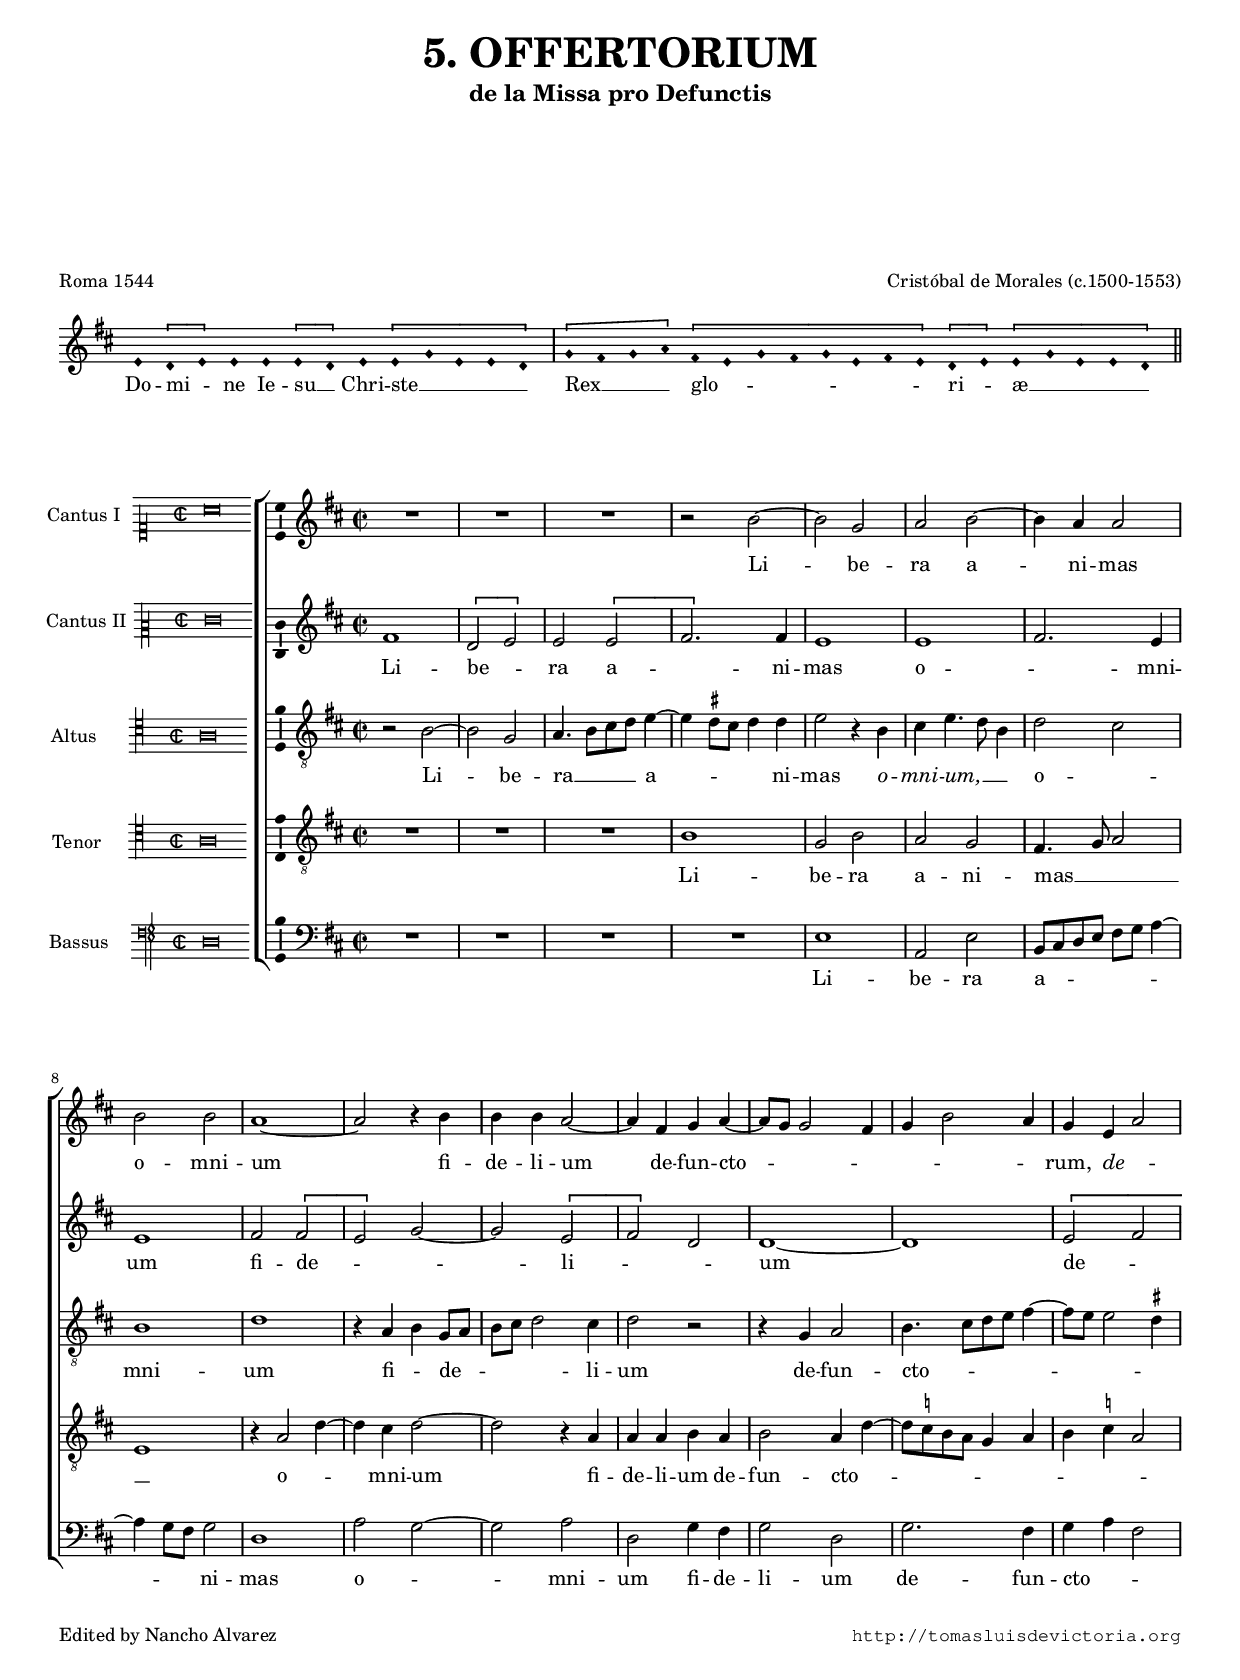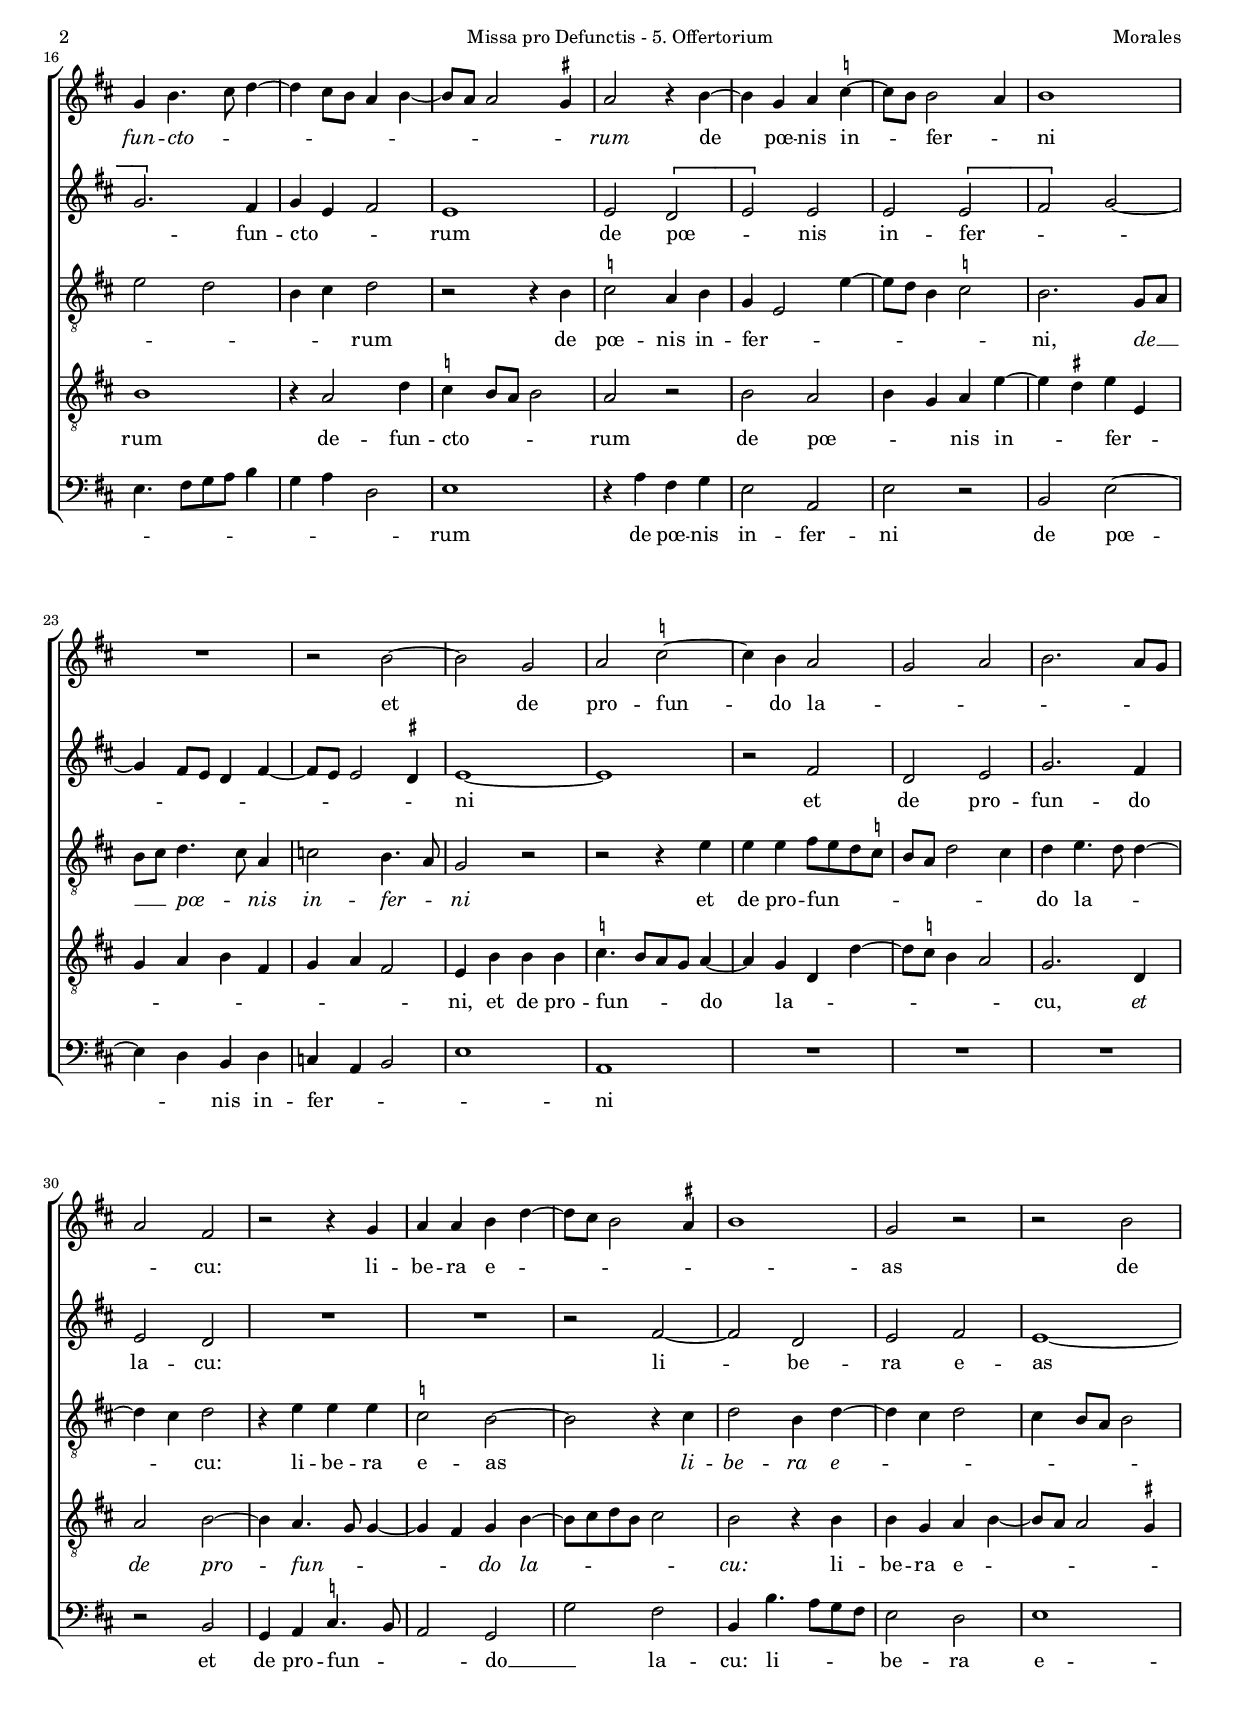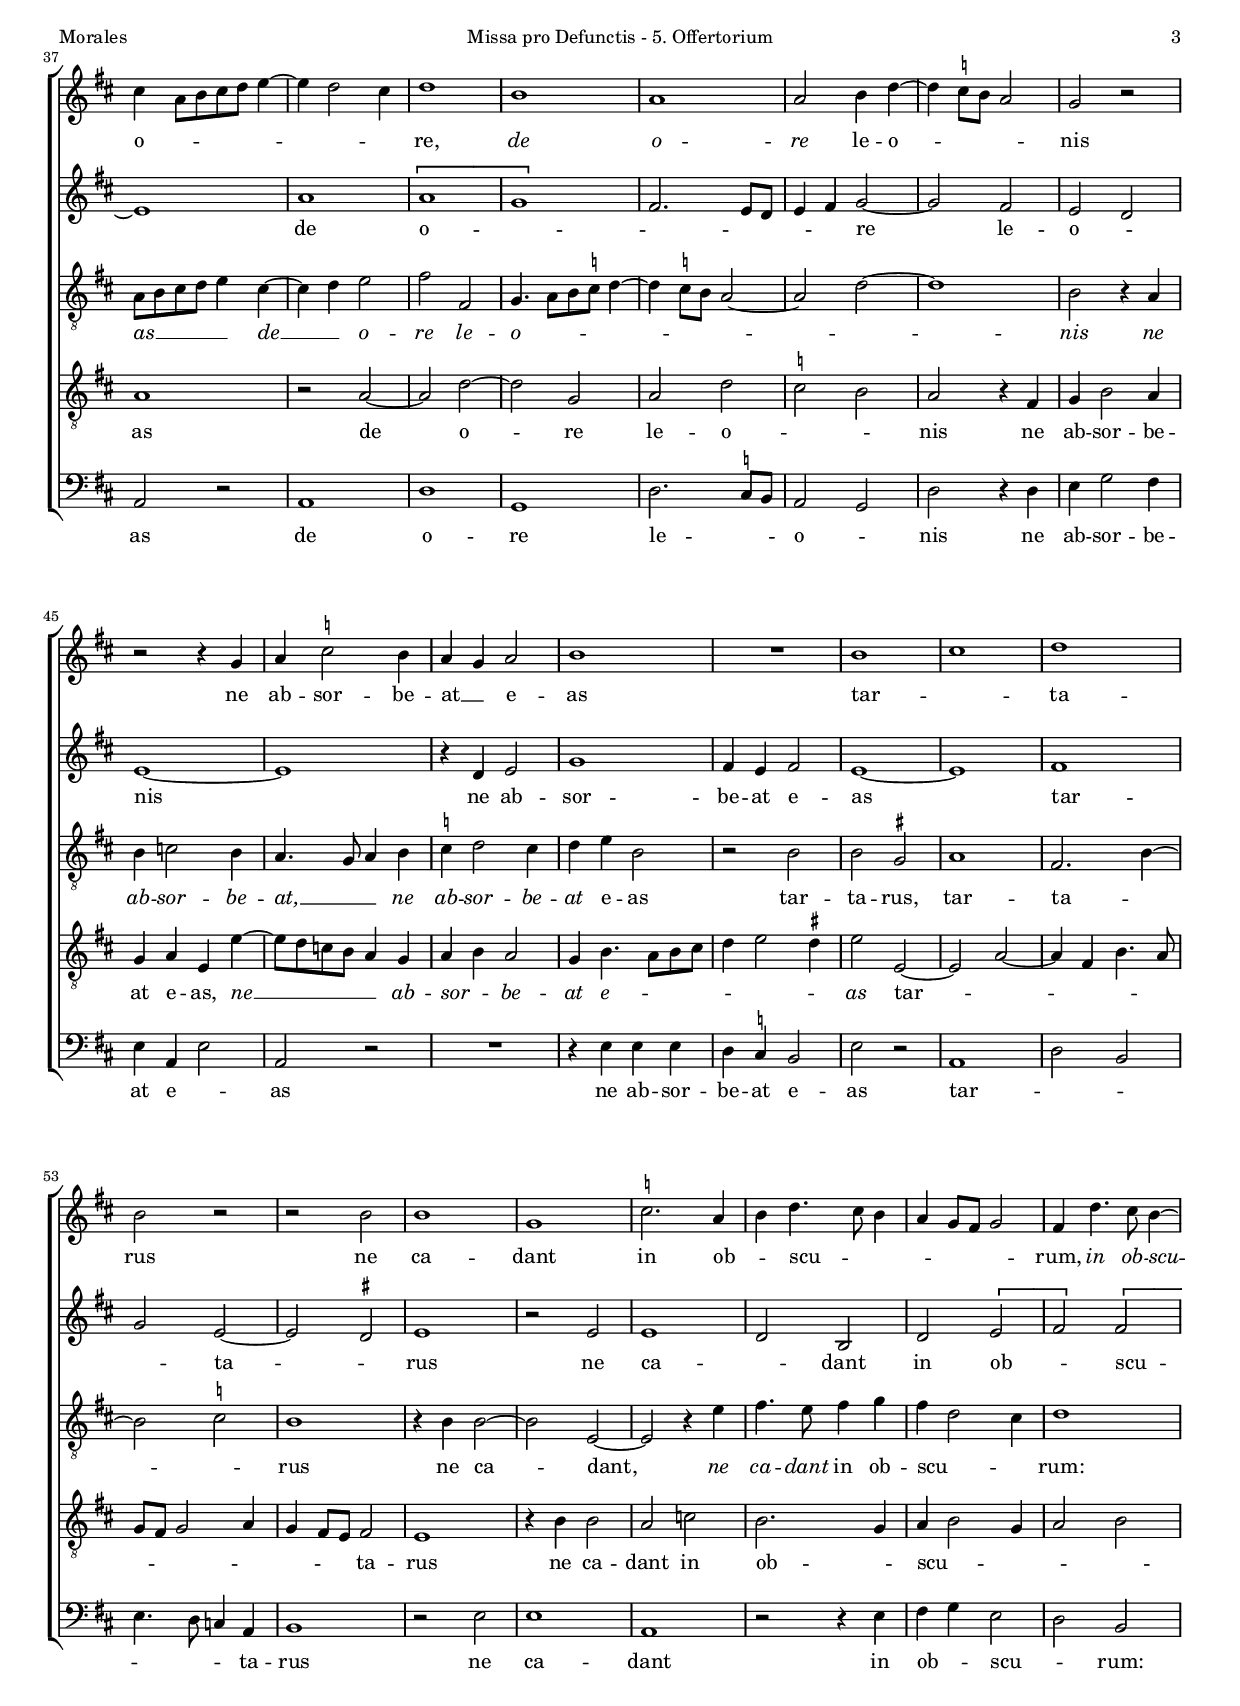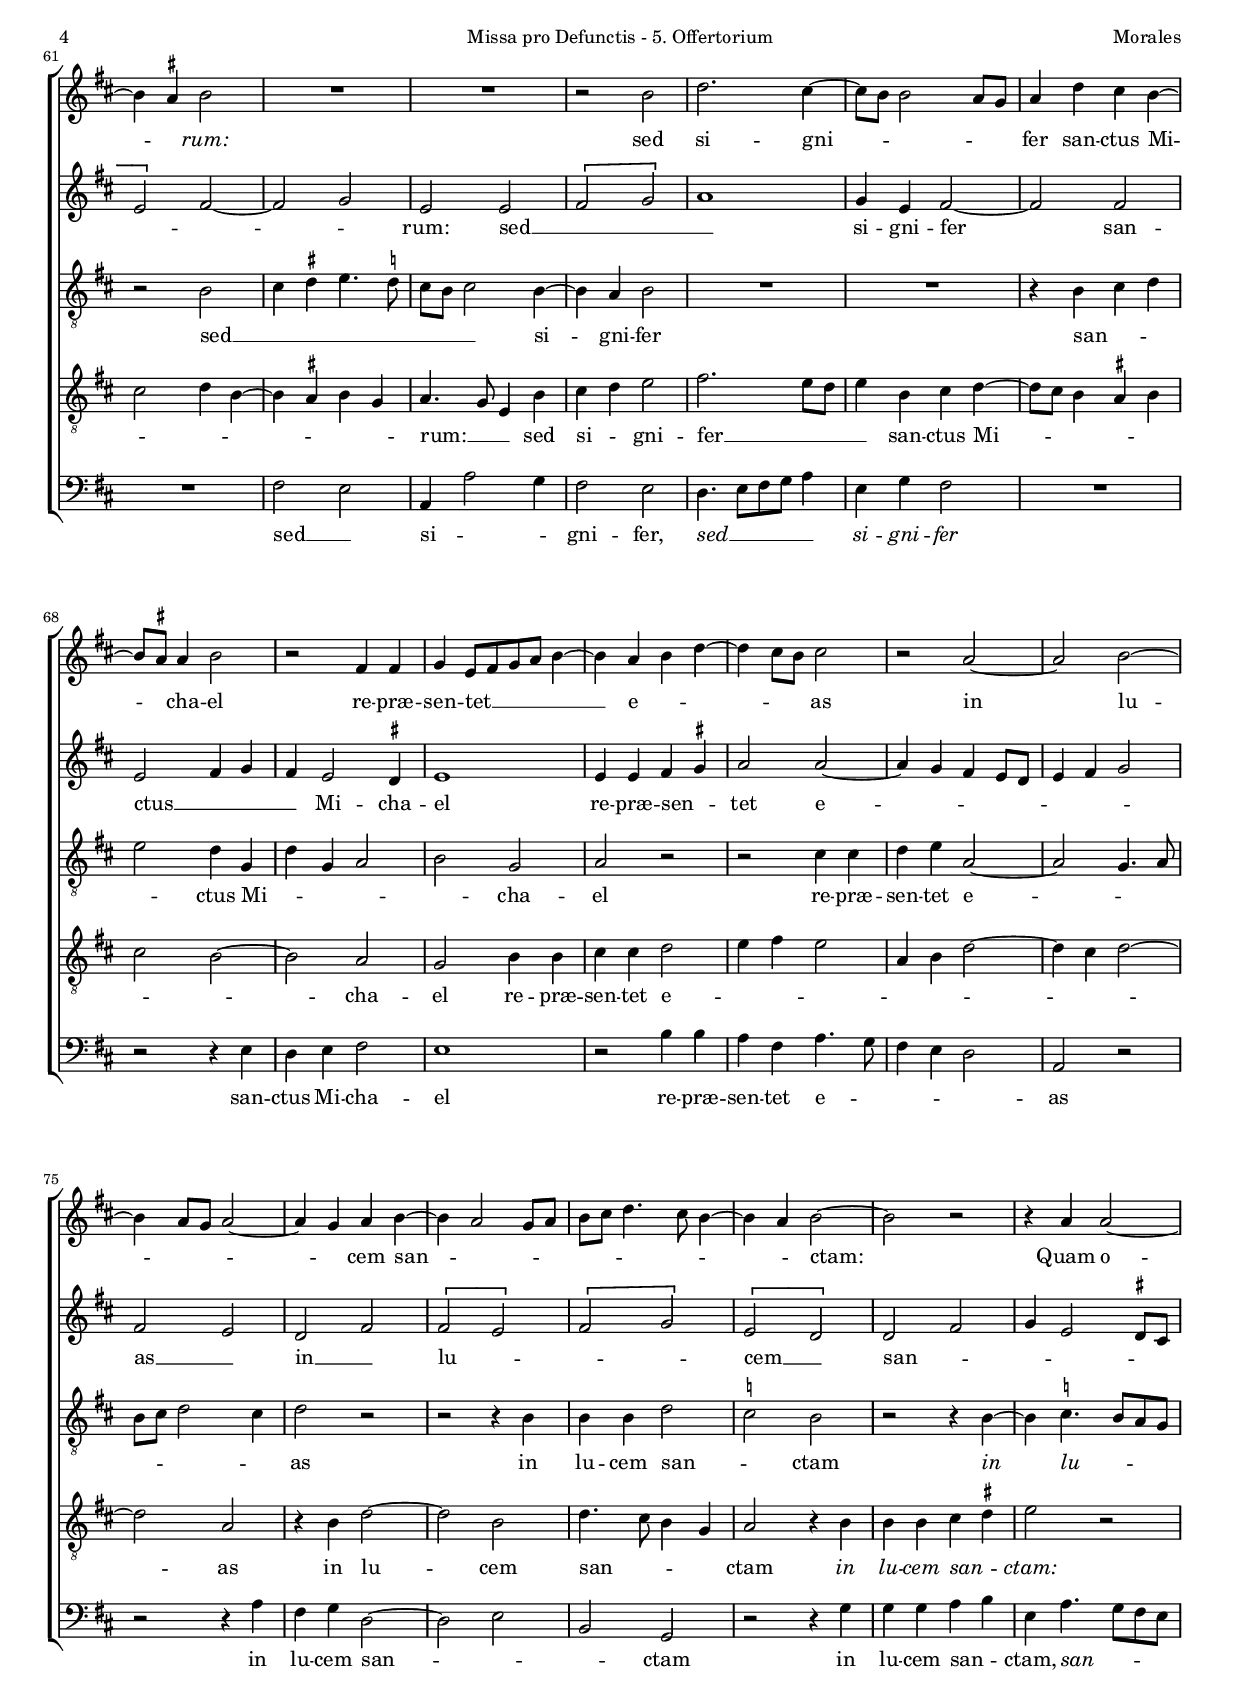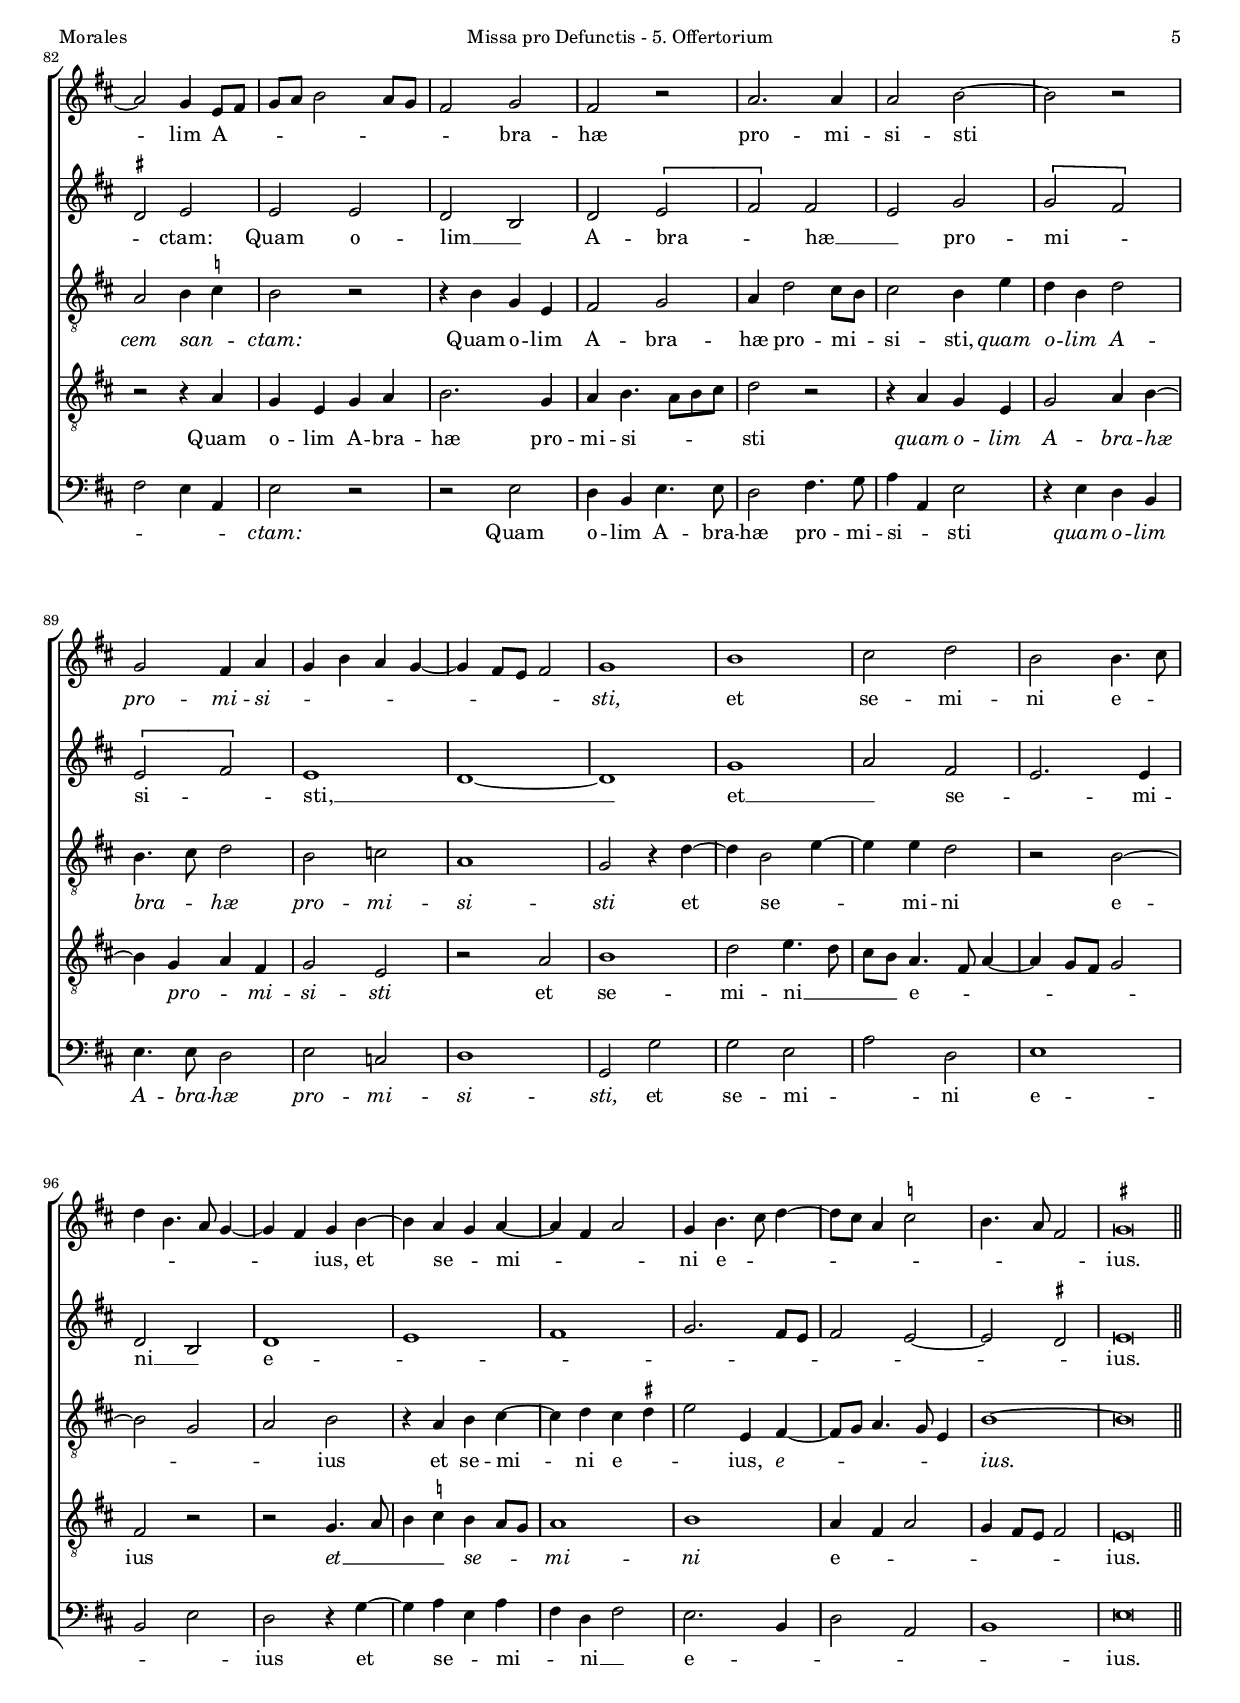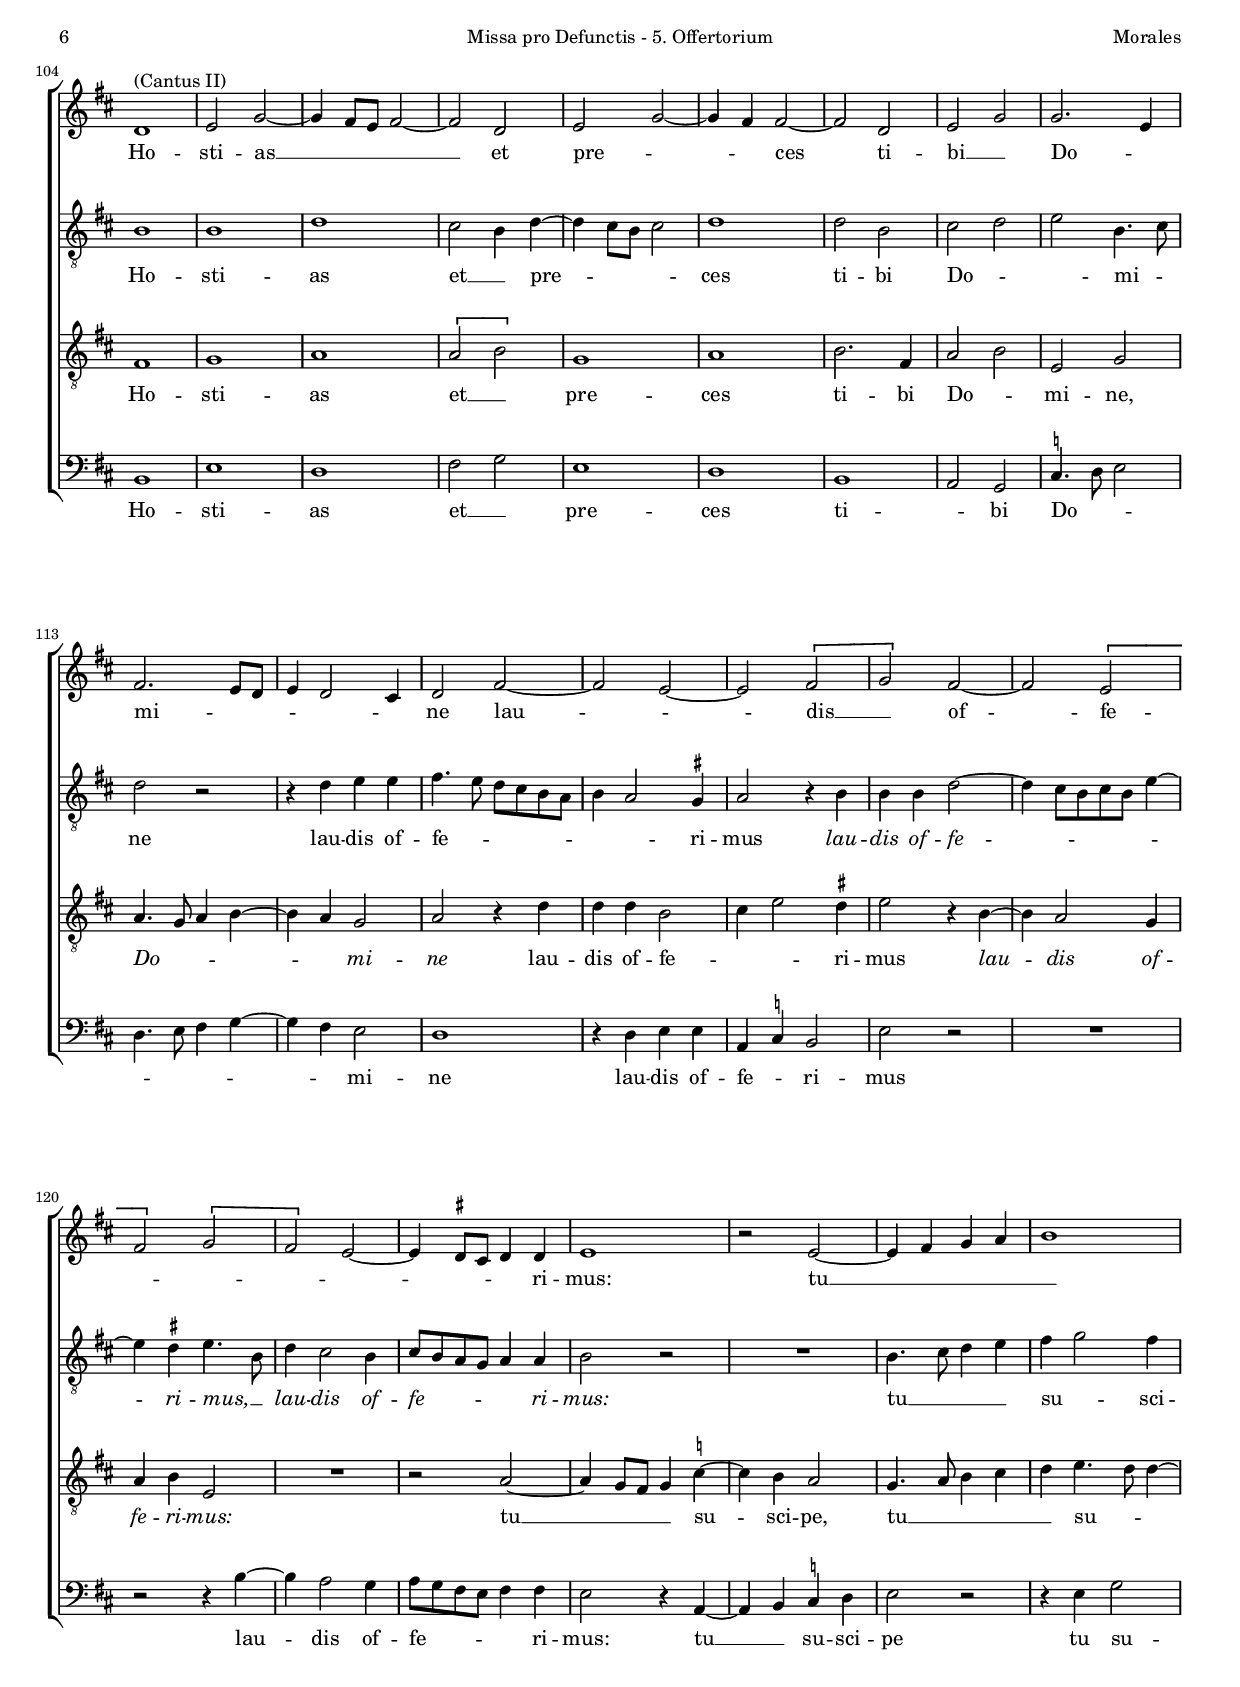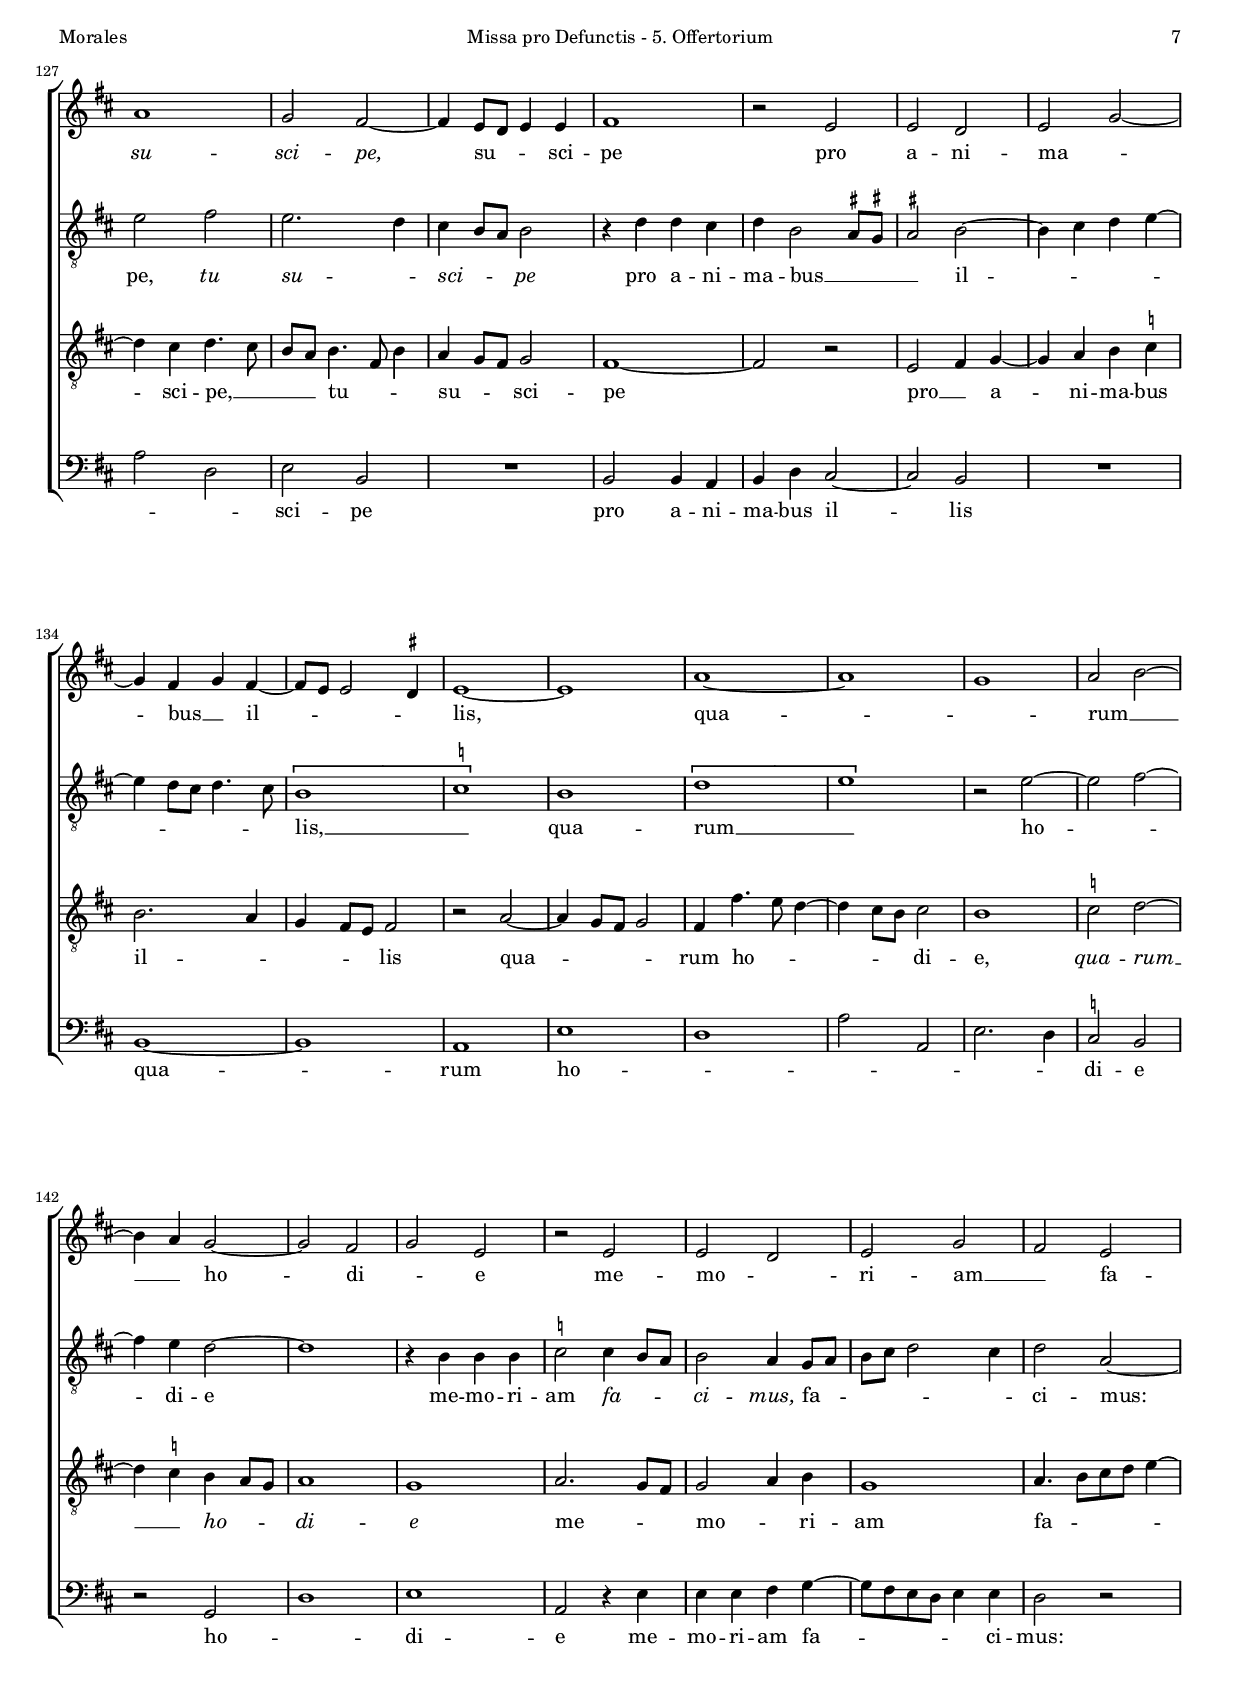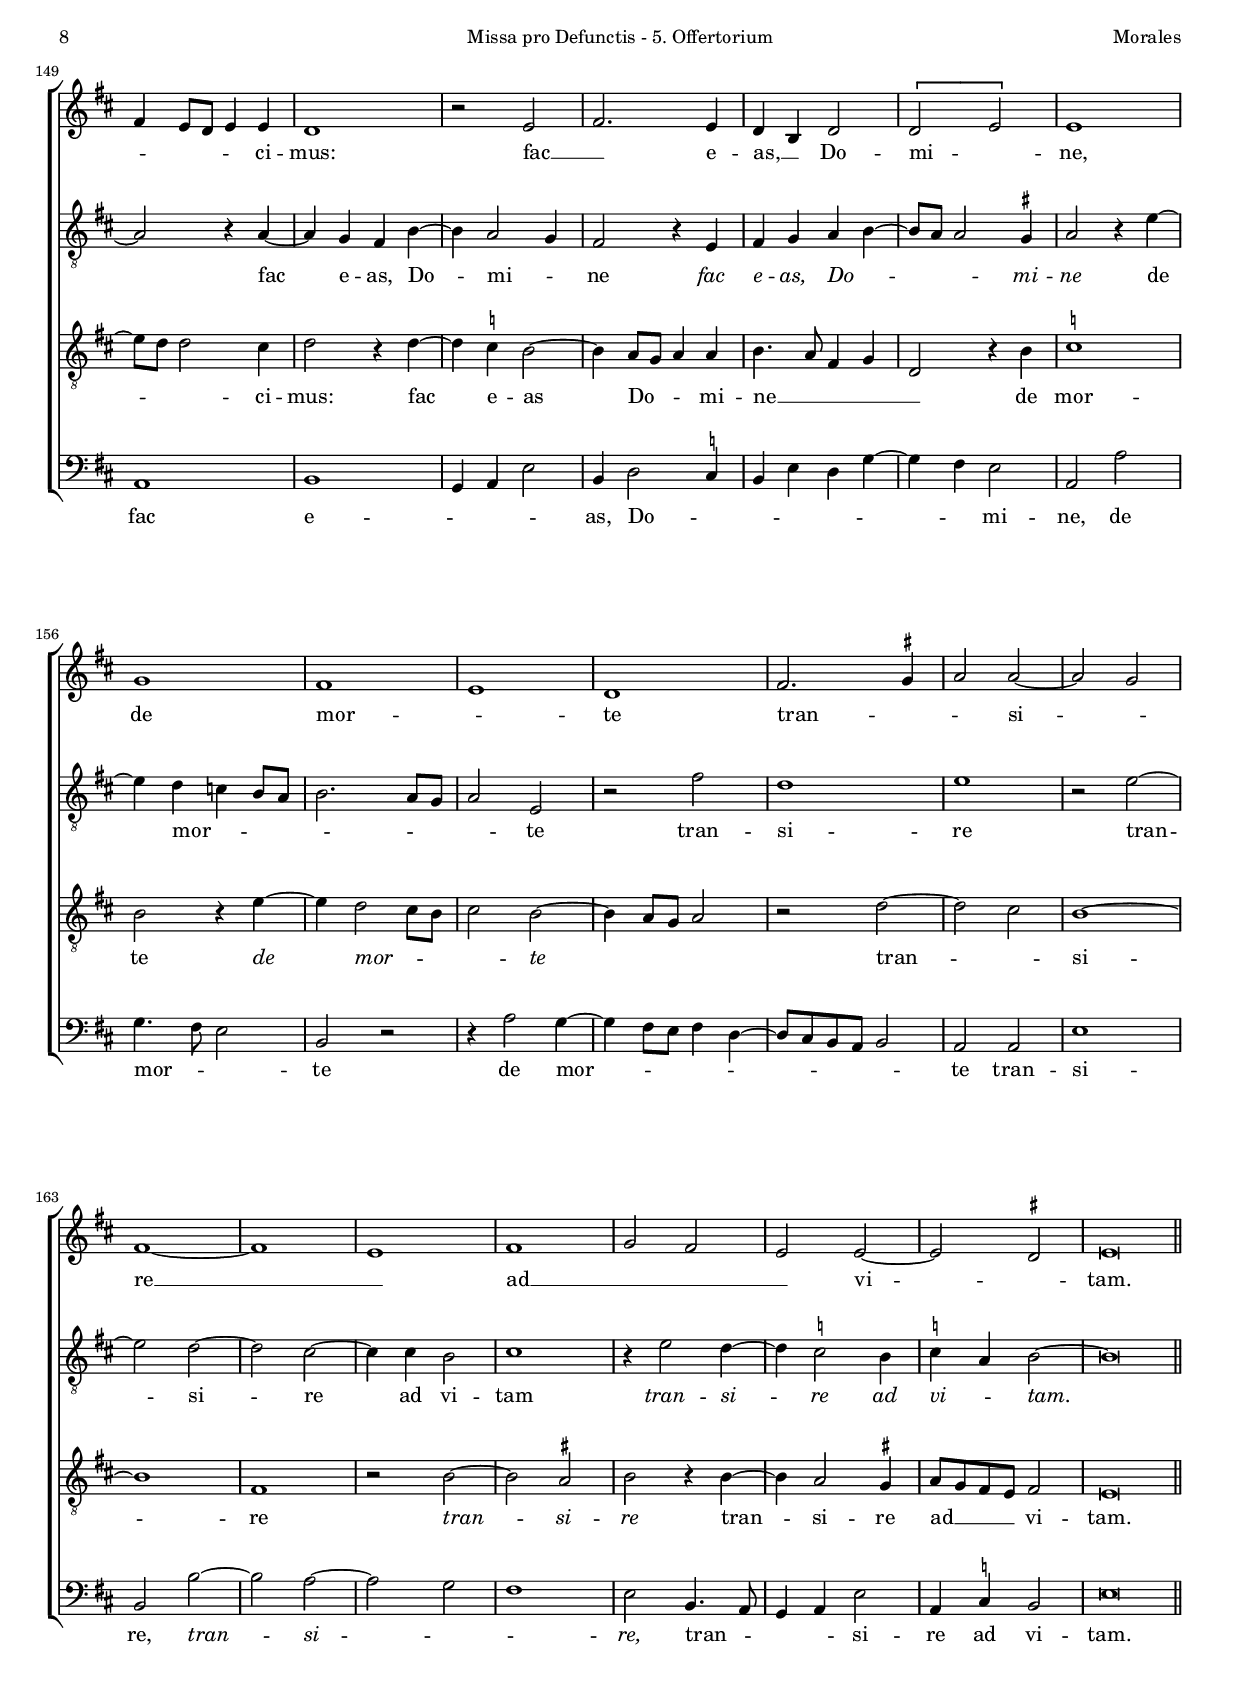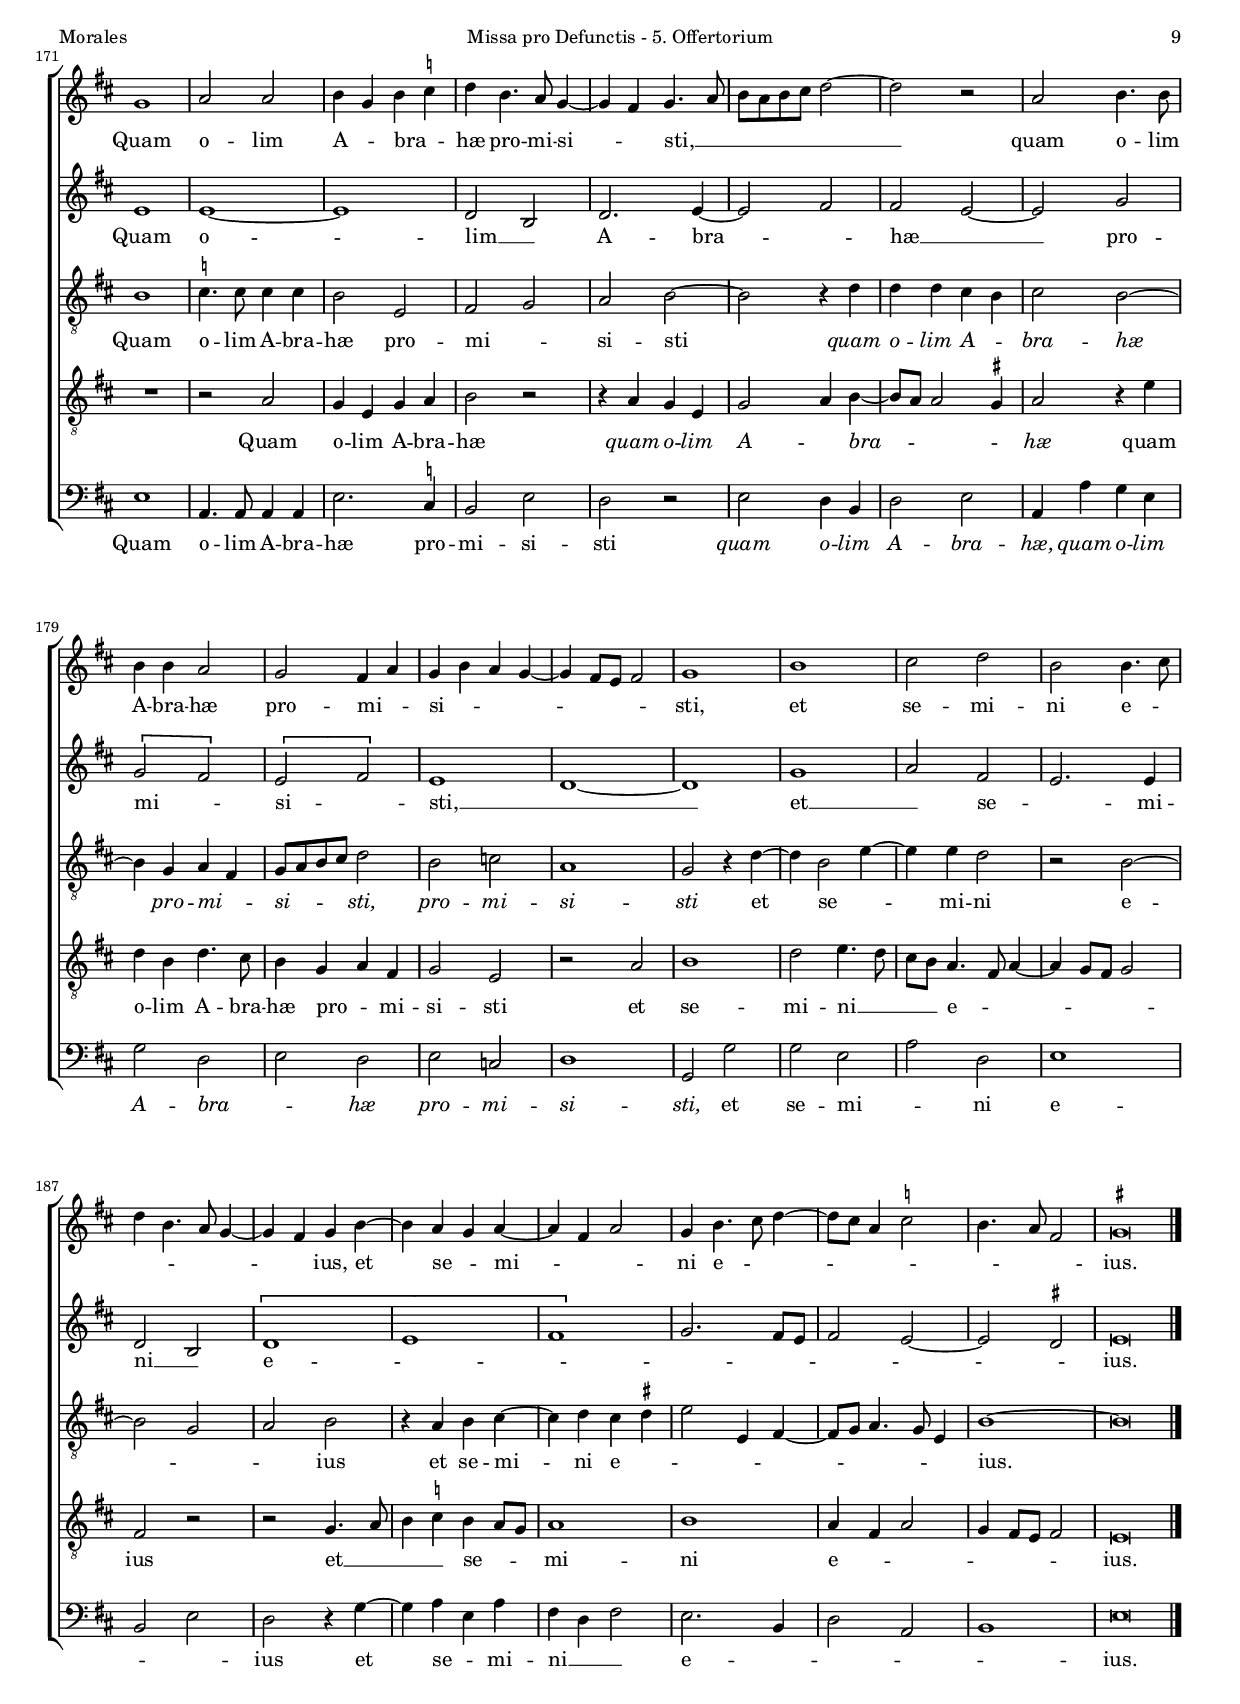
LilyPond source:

\version "2.18.0"

#(set-default-paper-size "a4")
#(set-global-staff-size 16)
#(ly:set-option 'point-and-click #f)
%mobile -s14.5 -i3.2 -ball

italicas=\override LyricText.font-shape = #'italic
rectas=\override LyricText.font-shape = #'upright
ss=\once \set suggestAccidentals = ##t
incipitwidth=20
htitle="Missa pro Defunctis - 5. Offertorium"
hcomposer="Morales"

\header {
	title=\markup{\larger \larger \larger  \column {" " " " "5. OFFERTORIUM" }}
	subtitle=\markup{\larger \column {" " "de la Missa pro Defunctis" " " }}
	subsubtitle=\markup{\null \vspace #5 }
        composer=\markup{"Cristóbal de Morales (c.1500-1553)" }
        pdfauthor=\composer
        poet="Roma 1544"
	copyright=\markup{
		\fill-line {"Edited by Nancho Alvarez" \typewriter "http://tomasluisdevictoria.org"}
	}
%	tagline=""
}

\score {\transpose c d {
<<
         \new Voice = "canto" {
		 \override Staff.TimeSignature.stencil = #'()
		 \override Stem.transparent = ##t
		 \set Score.timing = ##f
		 \override NoteHead.style = #'neomensural         
		 \clef "G" 
		 \key a \minor
		 d'4 \[c' d'\] d' d' \[d' c'\] d' \[d' f' d' d' c'\] \bar "|" 
		 \[f' e' f' g'\] \[e' d' f' e' f' d'e' d'\] \[c' d'\] \[d' f' d' d' c'\] \bar "||"
         }
         \new Lyrics \lyricsto "canto" {
		 Do -- mi -- _ ne Ie -- su __ _ Chri -- ste __ _ _ _ _ 
		 Rex __ _ _ _ glo -- _ _ _ _ _ _ _ ri -- _ æ __ _ _ _ _ 
         }
>>

	}%transpose

\layout {
	line-width=19\cm 
	indent=0.0\cm
	system-count=1
        ragged-right = ##f
        \override LigatureBracket.padding = #0
        %tablet line-width=16\cm
        %tablet indent = 0\cm
}
}


%tablet \pageBreak

global={\key c \major \time 2/2 \skip 1*103 \bar "||" \pageBreak
				\skip 1*67 \bar "||" \pageBreak
				\skip 1*24 \bar "|." }


cantus={
	R1*4/4 |
	R1*4/4 |
	R1*4/4 |
	r2 a' ~ |
%5
	a' f' |
	g' a' ~ |
	a'4 g' g'2 |
	a' a' |
	g'1 ~ |
%10
	g'2 r4 a' |
	a' a' g'2 ~ |
	g'4 e' f' g' ~ |
	g'8 f' f'2 e'4 |
	f' a'2 g'4 |
%15
	f' d' g'2 |
	f'4 a'4. b'8 c''4 ~ |
	c'' b'8 a' g'4 a' ~ |
	a'8 g' g'2 \ss fis'4 |
	g'2 r4 a' ~ |
%20
	a' f' g' \ss bes' ~ |
	bes'8 a' a'2 g'4 |
	a'1 |
	R1*4/4 |
	r2 a' ~ |
%25
	a' f' |
	g' \ss bes' ~ |
	bes'4 a' g'2 |
	f' g' |
	a'2. g'8 f' |
%30
	g'2 e' |
	r r4 f' |
	g' g' a' c'' ~ |
	c''8 b' a'2 \ss gis'4 |
	a'1 |
%35
	f'2 r |
	r a' |
	b'4 g'8[ a' b' c''] d''4 ~ |
	d'' c''2 b'4 |
	c''1 |
%40
	a' |
	g' |
	g'2 a'4 c'' ~ |
	c'' \ss bes'8 a' g'2 |
	f' r |
%45
	r r4 f' |
	g' \ss bes'2 a'4 |
	g' f' g'2 |
	a'1 |
	R1*4/4 |
%50
	a'1 |
	b' |
	c'' |
	a'2 r |
	r a' |
%55
	a'1 |
	f' |
	\ss bes'2. g'4 |
	a' c''4. b'8 a'4 |
	g' f'8 e' f'2 |
%60
	e'4 c''4. b'8 a'4 ~ |
	a' \ss gis' a'2 |
	R1*4/4 |
	R1*4/4 |
	r2 a' |
%65
	c''2. b'4 ~ |
	b'8 a' a'2 g'8 f' |
	g'4 c'' b' a' ~ |
	a'8 \ss gis' gis'4 a'2 |
	r e'4 e' |
%70
	f' d'8[ e' f' g'] a'4 ~ |
	a' g' a' c'' ~ |
	c'' b'8 a' b'2 |
	r g' ~ |
	g' a' ~ |
%75
	a'4 g'8 f' g'2 ~ |
	g'4 f' g' a' ~ |
	a' g'2 f'8 g' |
	a' b' c''4. b'8 a'4 ~ |
	a' g' a'2 ~ |
%80
	a' r |
	r4 g' g'2 ~ |
	g' f'4 d'8 e' |
	f' g' a'2 g'8 f' |
	e'2 f' |
%85
	e' r |
	g'2. g'4 |
	g'2 a' ~ |
	a' r |
	f' e'4 g' |
%90
	f' a' g' f' ~ |
	f' e'8 d' e'2 |
	f'1 |
	a' |
	b'2 c'' |
%95
	a' a'4. b'8 |
	c''4 a'4. g'8 f'4 ~ |
	f' e' f' a' ~ |
	a' g' f' g' ~ |
	g' e' g'2 |
%100
	f'4 a'4. b'8 c''4 ~ |
	c''8 b' g'4 \ss bes'2 |
	a'4. g'8 e'2 |
	\ss fis'\breve*1/2 |
	R1*4/4 |
%105
	R1*4/4 |
	R1*4/4 |
	R1*4/4 |
	R1*4/4 |
	R1*4/4 |
%110
	R1*4/4 |
	R1*4/4 |
	R1*4/4 |
	R1*4/4 |
	R1*4/4 |
%115
	R1*4/4 |
	R1*4/4 |
	R1*4/4 |
	R1*4/4 |
	R1*4/4 |
%120
	R1*4/4 |
	R1*4/4 |
	R1*4/4 |
	R1*4/4 |
	R1*4/4 |
%125
	R1*4/4 |
	R1*4/4 |
	R1*4/4 |
	R1*4/4 |
	R1*4/4 |
%130
	R1*4/4 |
	R1*4/4 |
	R1*4/4 |
	R1*4/4 |
	R1*4/4 |
%135
	R1*4/4 |
	R1*4/4 |
	R1*4/4 |
	R1*4/4 |
	R1*4/4 |
%140
	R1*4/4 |
	R1*4/4 |
	R1*4/4 |
	R1*4/4 |
	R1*4/4 |
%145
	R1*4/4 |
	R1*4/4 |
	R1*4/4 |
	R1*4/4 |
	R1*4/4 |
%150
	R1*4/4 |
	R1*4/4 |
	R1*4/4 |
	R1*4/4 |
	R1*4/4 |
%155
	R1*4/4 |
	R1*4/4 |
	R1*4/4 |
	R1*4/4 |
	R1*4/4 |
%160
	R1*4/4 |
	R1*4/4 |
	R1*4/4 |
	R1*4/4 |
	R1*4/4 |
%165
	R1*4/4 |
	R1*4/4 |
	R1*4/4 |
	R1*4/4 |
	R1*4/4 |
%170
	R1*4/4 |
	f'1 |
	g'2 g' |
	a'4 f' a' \ss bes' |
	c'' a'4. g'8 f'4 ~ |
%175
	f' e' f'4. g'8 |
	a' g' a' b' c''2 ~ |
	c'' r |
	g' a'4. a'8 |
	a'4 a' g'2 |
%180
	f' e'4 g' |
	f' a' g' f' ~ |
	f' e'8 d' e'2 |
	f'1 |
	a' |
%185
	b'2 c'' |
	a' a'4. b'8 |
	c''4 a'4. g'8 f'4 ~ |
	f' e' f' a' ~ |
	a' g' f' g' ~ |
%190
	g' e' g'2 |
	f'4 a'4. b'8 c''4 ~ |
	c''8 b' g'4 \ss bes'2 |
	a'4. g'8 e'2 |
	\ss fis'\breve*1/2
}

altus={
	e'1 |
	\[c'2 d'\] |
	d' \[d' |
	e'2.\] e'4 |
%5
	d'1 |
	d' |
	e'2. d'4 |
	d'1 |
	e'2 \[e' |
%10
	d'\] f' ~ |
	f' \[d' |
	e'\] c' |
	c'1 ~ |
	c' |
%15
	\[d'2 e' |
	f'2.\] e'4 |
	f' d' e'2 |
	d'1 |
	d'2 \[c' |
%20
	d'\] d' |
	d' \[d' |
	e'\] f' ~ |
	f'4 e'8 d' c'4 e' ~ |
	e'8 d' d'2 \ss cis'4 |
%25
	d'1 ~ |
	d' |
	r2 e' |
	c' d' |
	f'2. e'4 |
%30
	d'2 c' |
	R1*4/4 |
	R1*4/4 |
	r2 e' ~ |
	e' c' |
%35
	d' e' |
	d'1 ~ |
	d' |
	g' |
	\[g' |
%40
	f'\] |
	e'2. d'8 c' |
	d'4 e' f'2 ~ |
	f' e' |
	d' c' |
%45
	d'1 ~ |
	d' |
	r4 c' d'2 |
	f'1 |
	e'4 d' e'2 |
%50
	d'1 ~ |
	d' |
	e' |
	f'2 d' ~ |
	d' \ss cis' |
%55
	d'1 |
	r2 d' |
	d'1 |
	c'2 a |
	c' \[d' |
%60
	e'\] \[e' |
	d'\] e' ~ |
	e' f' |
	d' d' |
	\[e' f'\] |
%65
	g'1 |
	f'4 d' e'2 ~ |
	e' e' |
	d' e'4 f' |
	e' d'2 \ss cis'4 |
%70
	d'1 |
	d'4 d' e' \ss fis' |
	g'2 g' ~ |
	g'4 f' e' d'8 c' |
	d'4 e' f'2 |
%75
	e' d' |
	c' e' |
	\[e' d'\] |
	\[e' f'\] |
	\[d' c'\] |
%80
	c' e' |
	f'4 d'2 \ss cis'8 b |
	\ss cis'2 d' |
	d' d' |
	c' a |
%85
	c' \[d' |
	e'\] e' |
	d' f' |
	\[f' e'\] |
	\[d' e'\] |
%90
	d'1 |
	c' ~ |
	c' |
	f' |
	g'2 e' |
%95
	d'2. d'4 |
	c'2 a |
	c'1 |
	d' |
	e' |
%100
	f'2. e'8 d' |
	e'2 d' ~ |
	d' \ss cis' |
	d'\breve*1/2 |
	c'1^"(Cantus II)" | % Supranus II
%105
	d'2 f' ~ |
	f'4 e'8 d' e'2 ~ |
	e' c' |
	d' f' ~ |
	f'4 e' e'2 ~ |
%110
	e' c' |
	d' f' |
	f'2. d'4 |
	e'2. d'8 c' |
	d'4 c'2 b4 |
%115
	c'2 e' ~ |
	e' d' ~ |
	d' \[e' |
	f'\] e' ~ |
	e' \[d' |
%120
	e'\] \[f' |
	e'\] d' ~ |
	d'4 \ss cis'8 b cis'4 cis' |
	d'1 |
	r2 d' ~ |
%125
	d'4 e' f' g' |
	a'1 |
	g' |
	f'2 e' ~ |
	e'4 d'8 c' d'4 d' |
%130
	e'1 |
	r2 d' |
	d' c' |
	d' f' ~ |
	f'4 e' f' e' ~ |
%135
	e'8 d' d'2 \ss cis'4 |
	d'1 ~ |
	d' |
	g' ~ |
	g' |
%140
	f' |
	g'2 a' ~ |
	a'4 g' f'2 ~ |
	f' e' |
	f' d' |
%145
	r d' |
	d' c' |
	d' f' |
	e' d' |
	e'4 d'8 c' d'4 d' |
%150
	c'1 |
	r2 d' |
	e'2. d'4 |
	c' a c'2 |
	\[c' d'\] |
%155
	d'1 |
	f' |
	e' |
	d' |
	c' |
%160
	e'2. \ss fis'4 |
	g'2 g' ~ |
	g' f' |
	e'1 ~ |
	e' |
%165
	d' |
	e' |
	f'2 e' |
	d' d' ~ |
	d' \ss cis' |
%170
	d'\breve*1/2 |
	d'1 |
	d' ~ |
	d' |
	c'2 a |
%175
	c'2. d'4 ~ |
	d'2 e' |
	e' d' ~ |
	d' f' |
	\[f' e'\] |
%180
	\[d' e'\] |
	d'1 |
	c' ~ |
	c' |
	f' |
%185
	g'2 e' |
	d'2. d'4 |
	c'2 a |
	\[c'1 |
	d' |
%190
	e'\] |
	f'2. e'8 d' |
	e'2 d' ~ |
	d' \ss cis' |
	d'\breve*1/2 
}

altusdos={
	r2 a ~ |
	a f |
	g4. a8[ b c'] d'4 ~ |
	d' \ss cis'8 b cis'4 cis' |
%5
	d'2 r4 a |
	b d'4. c'8 a4 |
	c'2 b |
	a1 |
	c' |
%10
	r4 g a f8 g |
	a b c'2 b4 |
	c'2 r |
	r4 f g2 |
	a4. b8[ c' d'] e'4 ~ |
%15
	e'8 d' d'2 \ss cis'4 |
	d'2 c' |
	a4 b c'2 |
	r r4 a |
	\ss bes2 g4 a |
%20
	f d2 d'4 ~ |
	d'8 c' a4 \ss bes2 |
	a2. f8 g |
	a b c'4. b8 g4 |
	bes2 a4. g8 |
%25
	f2 r |
	r r4 d' |
	d' d' e'8 d' c' \ss bes |
	a g c'2 b4 |
	c' d'4. c'8 c'4 ~ |
%30
	c' b c'2 |
	r4 d' d' d' |
	\ss bes2 a ~ |
	a r4 b |
	c'2 a4 c' ~ |
%35
	c' b c'2 |
	b4 a8 g a2 |
	g8 a b c' d'4 b ~ |
	b c' d'2 |
	e' e |
%40
	f4. g8[ a \ss bes] c'4 ~ |
	c' \ss bes8 a g2 ~ |
	g c' ~ |
	c'1 |
	a2 r4 g |
%45
	a bes2 a4 |
	g4. f8 g4 a |
	\ss bes c'2 bes4 |
	c' d' a2 |
	r a |
%50
	a \ss fis |
	g1 |
	e2. a4 ~ |
	a2 \ss bes |
	a1 |
%55
	r4 a a2 ~ |
	a d ~ |
	d r4 d' |
	e'4. d'8 e'4 f' |
	e' c'2 b4 |
%60
	c'1 |
	r2 a |
	b4 \ss cis' d'4. \ss c'8 |
	b a b2 a4 ~ |
	a g a2 |
%65
	R1*4/4 |
	R1*4/4 |
	r4 a b c' |
	d'2 c'4 f |
	c' f g2 |
%70
	a f |
	g r |
	r b4 b |
	c' d' g2 ~ |
	g f4. g8 |
%75
	a b c'2 b4 |
	c'2 r |
	r r4 a |
	a a c'2 |
	\ss bes a |
%80
	r r4 a ~ |
	a \ss bes4. a8 g f |
	g2 a4 \ss bes |
	a2 r |
	r4 a f d |
%85
	e2 f |
	g4 c'2 b8 a |
	b2 a4 d' |
	c' a c'2 |
	a4. b8 c'2 |
%90
	a bes |
	g1 |
	f2 r4 c' ~ |
	c' a2 d'4 ~ |
	d' d' c'2 |
%95
	r a ~ |
	a f |
	g a |
	r4 g a b ~ |
	b c' b \ss cis' |
%100
	d'2 d4 e ~ |
	e8 f g4. f8 d4 |
	a1 ~ |
	a\breve*1/2 |
	a1 |
%105
	a |
	c' |
	b2 a4 c' ~ |
	c' b8 a b2 |
	c'1 |
%110
	c'2 a |
	b c' |
	d' a4. b8 |
	c'2 r |
	r4 c' d' d' |
%115
	e'4. d'8 c' b a g |
	a4 g2 \ss fis4 |
	g2 r4 a |
	a a c'2 ~ |
	c'4 b8[ a b a] d'4 ~ |
%120
	d' \ss cis' d'4. a8 |
	c'4 b2 a4 |
	b8 a g f g4 g |
	a2 r |
	R1*4/4 |
%125
	a4. b8 c'4 d' |
	e' f'2 e'4 |
	d'2 e' |
	d'2. c'4 |
	b a8 g a2 |
%130
	r4 c' c' b |
	c' a2 \ss gis8 \ss fis |
	\ss gis2 a ~ |
	a4 b c' d' ~ |
	d' c'8 b c'4. b8 |
%135
	\[a1 |
	\ss bes\] |
	a |
	\[c' |
	d'\] |
%140
	r2 d' ~ |
	d' e' ~ |
	e'4 d' c'2 ~ |
	c'1 |
	r4 a a a |
%145
	\ss bes2 bes4 a8 g |
	a2 g4 f8 g |
	a b c'2 b4 |
	c'2 g ~ |
	g r4 g ~ |
%150
	g f e a ~ |
	a g2 f4 |
	e2 r4 d |
	e f g a ~ |
	a8 g g2 \ss fis4 |
%155
	g2 r4 d' ~ |
	d' c' bes a8 g |
	a2. g8 f |
	g2 d |
	r e' |
%160
	c'1 |
	d' |
	r2 d' ~ |
	d' c' ~ |
	c' b ~ |
%165
	b4 b a2 |
	b1 |
	r4 d'2 c'4 ~ |
	c' \ss bes2 a4 |
	\ss bes g a2 ~ |
%170
	a\breve*1/2 |
	a1 |
	\ss bes4. bes8 bes4 bes |
	a2 d |
	e f |
%175
	g a ~ |
	a r4 c' |
	c' c' b a |
	b2 a ~ |
	a4 f g e |
%180
	f8 g a b c'2 |
	a bes |
	g1 |
	f2 r4 c' ~ |
	c' a2 d'4 ~ |
%185
	d' d' c'2 |
	r a ~ |
	a f |
	g a |
	r4 g a b ~ |
%190
	b c' b \ss cis' |
	d'2 d4 e ~ |
	e8 f g4. f8 d4 |
	a1 ~ |
	a\breve*1/2
}

tenor={
	R1*4/4 |
	R1*4/4 |
	R1*4/4 |
	a1 |
%5
	f2 a |
	g f |
	e4. f8 g2 |
	d1 |
	r4 g2 c'4 ~ |
%10
	c' b c'2 ~ |
	c' r4 g |
	g g a g |
	a2 g4 c' ~ |
	c'8 \ss bes a g f4 g |
%15
	a \ss bes g2 |
	a1 |
	r4 g2 c'4 |
	\ss bes a8 g a2 |
	g r |
%20
	a g |
	a4 f g d' ~ |
	d' \ss cis' d' d |
	f g a e |
	f g e2 |
%25
	d4 a a a |
	\ss bes4. a8[ g f] g4 ~ |
	g f c c' ~ |
	c'8 \ss bes a4 g2 |
	f2. c4 |
%30
	g2 a ~ |
	a4 g4. f8 f4 ~ |
	f e f a ~ |
	a8 b c' a b2 |
	a r4 a |
%35
	a f g a ~ |
	a8 g g2 \ss fis4 |
	g1 |
	r2 g ~ |
	g c' ~ |
%40
	c' f |
	g c' |
	\ss bes a |
	g r4 e |
	f a2 g4 |
%45
	f g d d' ~ |
	d'8 c' bes a g4 f |
	g a g2 |
	f4 a4. g8 a b |
	c'4 d'2 \ss cis'4 |
%50
	d'2 d ~ |
	d g ~ |
	g4 e a4. g8 |
	f e f2 g4 |
	f e8 d e2 |
%55
	d1 |
	r4 a a2 |
	g bes |
	a2. f4 |
	g a2 f4 |
%60
	g2 a |
	b c'4 a ~ |
	a \ss gis a f |
	g4. f8 d4 a |
	b c' d'2 |
%65
	e'2. d'8 c' |
	d'4 a b c' ~ |
	c'8 b a4 \ss gis a |
	b2 a ~ |
	a g |
%70
	f a4 a |
	b b c'2 |
	d'4 e' d'2 |
	g4 a c'2 ~ |
	c'4 b c'2 ~ |
%75
	c' g |
	r4 a c'2 ~ |
	c' a |
	c'4. b8 a4 f |
	g2 r4 a |
%80
	a a b \ss cis' |
	d'2 r |
	r r4 g |
	f d f g |
	a2. f4 |
%85
	g a4. g8 a b |
	c'2 r |
	r4 g f d |
	f2 g4 a ~ |
	a f g e |
%90
	f2 d |
	r g |
	a1 |
	c'2 d'4. c'8 |
	b a g4. e8 g4 ~ |
%95
	g f8 e f2 |
	e r |
	r f4. g8 |
	a4 \ss bes a g8 f |
	g1 |
%100
	a |
	g4 e g2 |
	f4 e8 d e2 |
	d\breve*1/2 |
	e1 |
%105
	f |
	g |
	\[g2 a\] |
	f1 |
	g |
%110
	a2. e4 |
	g2 a |
	d f |
	g4. f8 g4 a ~ |
	a g f2 |
%115
	g r4 c' |
	c' c' a2 |
	b4 d'2 \ss cis'4 |
	d'2 r4 a ~ |
	a g2 f4 |
%120
	g a d2 |
	R1*4/4 |
	r2 g ~ |
	g4 f8 e f4 \ss bes ~ |
	bes a g2 |
%125
	f4. g8 a4 b |
	c' d'4. c'8 c'4 ~ |
	c' b c'4. b8 |
	a g a4. e8 a4 |
	g f8 e f2 |
%130
	e1 ~ |
	e2 r |
	d e4 f ~ |
	f g a \ss bes |
	a2. g4 |
%135
	f e8 d e2 |
	r g ~ |
	g4 f8 e f2 |
	e4 e'4. d'8 c'4 ~ |
	c' b8 a b2 |
%140
	a1 |
	\ss bes2 c' ~ |
	c'4 \ss bes a g8 f |
	g1 |
	f |
%145
	g2. f8 e |
	f2 g4 a |
	f1 |
	g4. a8[ b c'] d'4 ~ |
	d'8 c' c'2 b4 |
%150
	c'2 r4 c' ~ |
	c' \ss bes a2 ~ |
	a4 g8 f g4 g |
	a4. g8 e4 f |
	c2 r4 a |
%155
	\ss bes1 |
	a2 r4 d' ~ |
	d' c'2 b8 a |
	b2 a ~ |
	a4 g8 f g2 |
%160
	r c' ~ |
	c' b |
	a1 ~ |
	a |
	e |
%165
	r2 a ~ |
	a \ss gis |
	a r4 a ~ |
	a g2 \ss fis4 |
	g8 f e d e2 |
%170
	d\breve*1/2 |
	R1*4/4 |
	r2 g |
	f4 d f g |
	a2 r |
%175
	r4 g f d |
	f2 g4 a ~ |
	a8 g g2 \ss fis4 |
	g2 r4 d' |
	c' a c'4. b8 |
%180
	a4 f g e |
	f2 d |
	r g |
	a1 |
	c'2 d'4. c'8 |
%185
	b a g4. e8 g4 ~ |
	g f8 e f2 |
	e r |
	r f4. g8 |
	a4 \ss bes a g8 f |
%190
	g1 |
	a |
	g4 e g2 |
	f4 e8 d e2 |
	d\breve*1/2
}

bassus={
	R1*4/4 |
	R1*4/4 |
	R1*4/4 |
	R1*4/4 |
%5
	d1 |
	g,2 d |
	a,8 b, c d e f g4 ~ |
	g f8 e f2 |
	c1 |
%10
	g2 f ~ |
	f g |
	c f4 e |
	f2 c |
	f2. e4 |
%15
	f g e2 |
	d4. e8[ f g] a4 |
	f g c2 |
	d1 |
	r4 g e f |
%20
	d2 g, |
	d r |
	a, d ~ |
	d4 c a, c |
	bes, g, a,2 |
%25
	d1 |
	g, |
	R1*4/4 |
	R1*4/4 |
	R1*4/4 |
%30
	r2 a, |
	f,4 g, \ss bes,4. a,8 |
	g,2 f, |
	f e |
	a,4 a4. g8 f e |
%35
	d2 c |
	d1 |
	g,2 r |
	g,1 |
	c |
%40
	f, |
	c2. \ss bes,8 a, |
	g,2 f, |
	c r4 c |
	d f2 e4 |
%45
	d g, d2 |
	g, r |
	R1*4/4 |
	r4 d d d |
	c \ss bes, a,2 |
%50
	d r |
	g,1 |
	c2 a, |
	d4. c8 bes,4 g, |
	a,1 |
%55
	r2 d |
	d1 |
	g, |
	r2 r4 d |
	e f d2 |
%60
	c a, |
	R1*4/4 |
	e2 d |
	g,4 g2 f4 |
	e2 d |
%65
	c4. d8[ e f] g4 |
	d f e2 |
	R1*4/4 |
	r2 r4 d |
	c d e2 |
%70
	d1 |
	r2 a4 a |
	g e g4. f8 |
	e4 d c2 |
	g, r |
%75
	r r4 g |
	e f c2 ~ |
	c d |
	a, f, |
	r r4 f |
%80
	f f g a |
	d g4. f8 e d |
	e2 d4 g, |
	d2 r |
	r d |
%85
	c4 a, d4. d8 |
	c2 e4. f8 |
	g4 g, d2 |
	r4 d c a, |
	d4. d8 c2 |
%90
	d bes, |
	c1 |
	f,2 f |
	f d |
	g c |
%95
	d1 |
	a,2 d |
	c r4 f ~ |
	f g d g |
	e c e2 |
%100
	d2. a,4 |
	c2 g, |
	a,1 |
	d\breve*1/2 |
	a,1 |
%105
	d |
	c |
	e2 f |
	d1 |
	c |
%110
	a, |
	g,2 f, |
	\ss bes,4. c8 d2 |
	c4. d8 e4 f ~ |
	f e d2 |
%115
	c1 |
	r4 c d d |
	g, \ss bes, a,2 |
	d r |
	R1*4/4 |
%120
	r2 r4 a ~ |
	a g2 f4 |
	g8 f e d e4 e |
	d2 r4 g, ~ |
	g, a, \ss bes, c |
%125
	d2 r |
	r4 d f2 |
	g c |
	d a, |
	R1*4/4 |
%130
	a,2 a,4 g, |
	a, c b,2 ~ |
	b, a, |
	R1*4/4 |
	a,1 ~ |
%135
	a, |
	g, |
	d |
	c |
	g2 g, |
%140
	d2. c4 |
	\ss bes,2 a, |
	r f, |
	c1 |
	d |
%145
	g,2 r4 d |
	d d e f ~ |
	f8 e d c d4 d |
	c2 r |
	g,1 |
%150
	a, |
	f,4 g, d2 |
	a,4 c2 \ss bes,4 |
	a, d c f ~ |
	f e d2 |
%155
	g, g |
	f4. e8 d2 |
	a, r |
	r4 g2 f4 ~ |
	f e8 d e4 c ~ |
%160
	c8 b, a, g, a,2 |
	g, g, |
	d1 |
	a,2 a ~ |
	a g ~ |
%165
	g f |
	e1 |
	d2 a,4. g,8 |
	f,4 g, d2 |
	g,4 \ss bes, a,2 |
%170
	d\breve*1/2 |
	d1 |
	g,4. g,8 g,4 g, |
	d2. \ss bes,4 |
	a,2 d |
%175
	c r |
	d c4 a, |
	c2 d |
	g,4 g f d |
	f2 c |
%180
	d c |
	d bes, |
	c1 |
	f,2 f |
	f d |
%185
	g c |
	d1 |
	a,2 d |
	c r4 f ~ |
	f g d g |
%190
	e c e2 |
	d2. a,4 |
	c2 g, |
	a,1 |
	d\breve*1/2 
}


textocantus=\lyricmode{
Li -- _ be -- ra a -- _ ni -- mas o -- mni -- um _
fi -- de -- li -- um _ de -- fun -- cto -- _ _ _ _ _ _ _ rum,
\italicas
de -- _ fun -- cto -- _ _ _ _ _ _ _ _ _ _ _ rum
\rectas
de _ pœ -- nis in -- _ _ fer -- _ ni
et _ de pro -- fun -- _ do la -- _ _ _ _ _ _ cu:
li -- be -- ra e -- _ _ _ _ _ _ as
de o -- _ _ _ _ _ _ _ _ re,
\italicas
de o -- re 
\rectas
le -- o -- _ _ _ _ nis
ne ab -- sor -- be -- at __ _ e -- as
tar -- _ ta -- rus
ne ca -- dant
in ob -- _ scu -- _ _ _ _ _ _ rum,
\italicas
in ob -- scu -- _ _ rum:
\rectas
sed si -- gni -- _ _ _ _ _ fer
san -- ctus Mi -- _ _ cha -- el
re -- præ -- sen -- tet __ _ _ _ _ _ e -- _ _ _ _ _ as
in _ lu -- _ _ _ _ _ _ cem san -- _ _ _ _ _ _ _ _ _ _ _ ctam: _
Quam o -- _ lim A -- _ _ _ _ _ _ _ bra -- hæ
pro -- mi -- si -- sti _
\italicas
pro -- mi -- si -- _ _ _ _ _ _ _ _ sti,
\rectas
et se -- mi -- ni e -- _ _ _ _ _ _ _ ius,
et _ se -- _ mi -- _ _ _ ni e -- _ _ _ _ _ _ _ _ _ ius.
Quam o -- lim A -- _ bra -- _ hæ
pro -- mi -- si -- _ _ sti, __ _ _ _ _ _ _ _ 
quam o -- lim A -- bra -- hæ pro -- mi -- _ si -- _ _ _ _ _ _ _ sti,
et se -- mi -- ni e -- _ _ _ _ _ _ _ ius,
et _ se -- _ mi -- _ _ _ ni e -- _ _ _ _ _ _ _ _ _ ius.
}

textoaltus=\lyricmode{
Li -- be -- _ ra a -- _ ni -- mas o -- _ mni -- um
fi -- de -- _ _ _ li -- _ _ um _
de -- _ _ fun -- cto -- _ _ rum
de pœ -- _ nis in -- fer -- _ _ _ _ _ _ _ _ _ _ _ ni _
et de pro -- fun -- do la -- cu:
li -- _ be -- ra e -- as _
de o -- _ _ _ _ _ _ re _ le -- o -- _ nis _
ne ab -- sor -- be -- at e -- as _
tar -- _ ta -- _ _ rus
ne ca -- _ dant in ob -- _ scu -- _ _ _ _ rum:
sed __ _ _ _ 
si -- gni -- fer _
san -- ctus __ _ _ _ Mi -- cha -- el
re -- præ -- sen -- _ tet e -- _ _ _ _ _ _ _ _ as __ _
in __ _ lu -- _ _ _ cem __ _ san -- _ _ _ _ _ _ ctam:
Quam o -- lim __ _ A -- bra -- _ hæ __ _
pro -- mi -- _ si -- _ sti, __ _ _ 
et __ _ se -- _ mi -- ni __ _ e -- _ _ _ _ _ _ _ _ _ ius.
Ho -- sti -- as __ _ _ _ _ _ et pre -- _ _ _ ces _
ti -- bi __ _ Do -- _ mi -- _ _ _ _ _ ne lau -- _ _ _ dis __ _
of -- _ fe -- _ _ _ _ _ _ _ _ ri -- mus:
tu __ _ _ _ _ _ 
\italicas
su -- sci -- pe, _
\rectas
su -- _ _ sci -- pe
pro a -- ni -- ma -- _ _ bus __ _
il -- _ _ _ _ lis, _
qua -- _ _ rum __ _ _ _ 
ho -- _ di -- _ e
me -- mo -- _ ri -- am __ _ 
fa -- _ _ _ _ ci -- mus:
fac __ _
e -- as, __ _
Do -- mi -- _ ne,
de mor -- _ te tran -- _ _ si -- _ _ re __ _ _ 
ad __ _ _ _ vi -- _ _ tam.
Quam o -- _ lim __ _ A -- bra -- _ _ hæ __ _ _ 
pro -- mi -- _ si -- _ sti, __ _ _ 
et __ _ se -- _ mi -- ni __ _ e -- _ _ _ _ _ _ _ _ _ ius.
}

textoaltusdos=\lyricmode{
Li -- _ be -- ra __ _ _ _ a -- _ _ _ _ ni -- mas
\italicas
o -- mni -- um, __ _ _ 
\rectas
o -- _ mni -- um
fi -- _ de -- _ _ _ _ li -- um
de -- fun -- cto -- _ _ _ _ _ _ _ _ _ _ _ _ rum
de pœ -- nis in -- fer -- _ _ _ _ _ _ ni,
\italicas
de __ _ _ _ pœ -- _ nis in -- fer -- _ ni
\rectas
et de pro -- fun -- _ _ _ _ _ _ _ do la -- _ _ _ _ cu:
li -- be -- ra e -- as _
\italicas
li -- be -- ra e -- _ _ _ _ _ _ _ as __ _ _ _ _ 
de __ _ _ o -- re le -- o -- _ _ _ _ _ _ _ _ _ _ _ nis
ne ab -- sor -- be -- at, __ _ _ 
\italicas
ne ab -- sor -- be -- at 
\rectas
e -- as
tar -- ta -- rus,
tar -- ta -- _ _ _ rus
ne ca -- _ dant, _
\italicas
ne ca -- dant 
\rectas
in ob -- scu -- _ _ rum:
sed __ _ _ _ _ _ _ _ si -- _ gni -- fer
san -- _ _ _ ctus Mi -- _ _ _ _ cha -- el
re -- præ -- sen -- tet e -- _ _ _ _ _ _ _ as
in lu -- cem san -- _ ctam
\italicas
in _ lu -- _ _ _ cem san -- _ ctam:
\rectas
Quam o -- lim A -- bra -- hæ pro -- mi -- _ si -- sti,
\italicas
quam o -- lim A -- bra -- _ hæ pro -- mi -- si -- sti
\rectas
et _ se -- _ _ mi -- ni 
e -- _ _ _ ius
et se -- mi -- _ ni e -- _ _ ius,
\italicas
e -- _ _ _ _ _ ius. _
\rectas
Ho -- sti -- as et __ _ pre -- _ _ _ _ ces
ti -- bi Do -- _ _ mi -- _ ne
lau -- dis of -- fe -- _ _ _ _ _ _ _ ri -- mus
\italicas
lau -- dis of -- fe -- _ _ _ _ _ _ _ ri -- mus, __ _ 
lau -- dis of -- fe -- _ _ _ _ ri -- mus:
\rectas
tu __ _ _ _ su -- _ sci -- pe,
\italicas
tu su -- _ sci -- _ _ pe
\rectas
pro a -- ni -- ma -- bus __ _ _ _ il -- _ _ _ _ _ _ _ _ _ lis, __ _ 
qua -- rum __ _ 
ho -- _ _ _ di -- e _
me -- mo -- ri -- am
\italicas
fa -- _ _ ci -- mus,
\rectas
fa -- _ _ _ _ _ ci -- mus: _
fac _ e -- as,
Do -- _ mi -- _ ne
\italicas
fac e -- as,
Do -- _ _ _ _ mi -- ne
\rectas
de _ mor -- _ _ _ _ _ _ _ te
tran -- si -- re
tran -- _ si -- _ re _ ad vi -- tam
\italicas
tran -- si -- _ re ad vi -- _ tam. _
\rectas
Quam o -- lim A -- bra -- hæ pro -- mi -- _ si -- sti _
\italicas
quam o -- lim A -- _ bra -- hæ _
pro -- mi -- _ si -- _ _ _ sti,
pro -- mi -- si -- sti
\rectas
et _ se -- _ _ mi -- ni
e -- _ _ _ ius
et se -- mi -- _ ni e -- _ _ _ _ _ _ _ _ _ ius. _
}

textotenor=\lyricmode{
Li -- be -- ra a -- ni -- mas __ _ _ _ 
o -- _ _ mni -- um _
fi -- de -- li -- um de -- fun -- cto -- _ _ _ _ _ _ _ _ _ _ rum
de -- fun -- cto -- _ _ _ rum
de pœ -- _ _ nis in -- _ _ fer -- _ _ _ _ _ _ _ _ ni,
et de pro -- fun -- _ _ _ do _ la -- _ _ _ _ _ _ cu,
\italicas
et de pro -- _ fun -- _ _ _ _ do la -- _ _ _ _ _ cu:
\rectas
li -- be -- ra e -- _ _ _ _ _ as
de _ o -- _ re le -- o -- _ _ nis
ne ab -- sor -- be -- at e -- as,
\italicas
ne __ _ _ _ _ _ ab -- sor -- _ be -- at e -- _ _ _ _ _ _ as
\rectas
tar -- _ _ _ _ _ _ _ _ _ _ _ _ _ ta -- rus
ne ca -- dant in ob -- _ scu -- _ _ _ _ _ _ _ _ _ _ _ rum: __ _ _ 
sed si -- _ gni -- fer __ _ _ _ 
san -- ctus Mi -- _ _ _ _ _ _ _ _ cha -- el
re -- præ -- sen -- tet e -- _ _ _ _ _ _ _ _ _ _ as
in lu -- _ cem san -- _ _ _ ctam
\italicas
in lu -- cem san -- _ ctam:
\rectas
Quam o -- lim A -- bra -- hæ pro -- mi -- si -- _ _ _ sti
\italicas
quam o -- lim A -- bra -- hæ _ pro -- _ mi -- si -- sti
\rectas
et se -- mi -- ni __ _ _ _ e -- _ _ _ _ _ _ ius
\italicas
et __ _ _ _ se -- _ _ mi -- ni
\rectas
e -- _ _ _ _ _ _ ius.
Ho -- sti -- as et __ _ pre -- ces ti -- bi Do -- _ mi -- ne,
\italicas
Do -- _ _ _ _ _ mi -- ne
\rectas
lau -- dis of -- fe -- _ _ ri -- mus
\italicas
lau -- _ dis of -- fe -- ri -- mus:
\rectas
tu __ _ _ _ _ su -- _ sci -- pe,
tu __ _ _ _ _ su -- _ _ _ sci -- pe, __ _ _ _ tu -- _ _ 
\rectas
su -- _ _ sci -- pe _
pro __ _ a -- _ ni -- ma -- bus il -- _ _ _ _ lis
qua -- _ _ _ _ rum
ho -- _ _ _ _ _ di -- e,
\italicas
qua -- rum __ _ _ ho -- _ _ di -- e
\rectas
me -- _ _ mo -- _ ri -- am
fa -- _ _ _ _ _ _ _ ci -- mus:
fac _ e -- as _ Do -- _ _ mi -- ne __ _ _ _ _ 
de mor -- te
\italicas
de _ mor -- _ _ _ te _ _ _ _ 
\rectas
tran -- _ _ si -- _ re
\italicas
tran -- _ si -- re
\rectas
tran -- _ si -- re ad __ _ _ _ vi -- tam.
Quam o -- lim A -- bra -- hæ
\italicas
quam o -- lim A -- _ bra -- _ _ _ _ hæ
\rectas
quam o -- lim A -- bra -- hæ pro -- _ mi -- si -- sti
et se -- mi -- ni __ _ _ _ e -- _ _ _ _ _ _ ius
et __ _ _ _ se -- _ _ mi -- ni e -- _ _ _ _ _ _ ius.
}

textobassus=\lyricmode{
Li -- be -- ra a -- _ _ _ _ _ _ _ _ _ ni -- mas o -- _ _ mni -- um
fi -- de -- li -- um de -- fun -- cto -- _ _ _ _ _ _ _ _ _ _ rum
de pœ -- nis in -- fer -- ni
de pœ -- _ _ nis in -- fer -- _ _ _ ni
et de pro -- fun -- _ _ do __ _ la -- cu:
li -- _ _ _ be -- ra e -- as
de o -- re le -- _ _ o -- _ nis
ne ab -- sor -- be -- at e -- _ as
ne ab -- sor -- be -- at e -- as
tar -- _ _ _ _ _ ta -- rus
ne ca -- dant
in ob -- _ scu -- _ rum:
sed __ _ si -- _ _ gni -- fer,
\italicas
sed __ _ _ _ _ si -- gni -- fer
\rectas
san -- ctus Mi -- cha -- el
re -- præ -- sen -- tet e -- _ _ _ _ as
in lu -- cem san -- _ _ _ ctam
in lu -- cem san -- _ ctam,
\italicas
san -- _ _ _ _ _ _ ctam:
\rectas
Quam o -- lim A -- bra -- hæ pro -- mi -- si -- _ sti
\italicas
quam o -- lim A -- bra -- hæ pro -- mi -- si -- sti,
\rectas
et se -- mi -- _ ni e -- _ _ ius
et _ se -- _ mi -- _ ni __ _ e -- _ _ _ _ ius.
Ho -- sti -- as et __ _ pre -- ces
ti -- _ bi Do -- _ _ _ _ _ _ _ _ mi -- ne
lau -- dis of -- fe -- _ ri -- mus
lau -- _ dis of -- fe -- _ _ _ _ ri -- mus:
tu __ _ _ su -- sci -- pe
tu su -- _ _ sci -- pe
pro a -- ni -- ma -- bus il -- _ lis
qua -- _ rum ho -- _ _ _ _ _ di -- e
ho -- _ di -- e
me -- mo -- ri -- am fa -- _ _ _ _ _ ci -- mus:
fac e -- _ _ _ as,
Do -- _ _ _ _ _ _ _ mi -- ne,
de mor -- _ _ te
de mor -- _ _ _ _ _ _ _ _ _ _ te tran -- si -- re,
\italicas
tran -- _ si -- _ _ _ re,
\rectas
tran -- _ _ _ si -- re ad vi -- tam.
Quam o -- lim A -- bra -- hæ pro -- mi -- si -- sti
\italicas
quam o -- lim A -- bra -- hæ,
quam o -- lim A -- bra -- _ hæ pro -- mi -- si -- sti,
\rectas
et se -- mi -- _ ni e -- _ _ ius
et _ se -- _ mi -- ni __ _ _ e -- _ _ _ _ ius.
}

incipitcantus=\markup{
	\score{
		{ 
		\set Staff.instrumentName="Cantus I  " % Supranus I
		\override NoteHead.style = #'neomensural
		\override Rest.style = #'neomensural
		\override Staff.TimeSignature.style = #'neomensural
		\cadenzaOn 
		\clef "petrucci-c1"
		\time 2/2
		a'\breve
		} 
	\layout {
		\context {\Voice
			\remove Ligature_bracket_engraver
			\consists Mensural_ligature_engraver
		}
		line-width=\incipitwidth
                indent=0
	}
	}
}


incipitaltus=\markup{
	\score{
		{ 
		\set Staff.instrumentName="Cantus II " % Supranus II
		\override NoteHead.style = #'neomensural 
		\override Rest.style = #'neomensural
		\override Staff.TimeSignature.style = #'neomensural
		\cadenzaOn 
		\clef "petrucci-c2"
		\time 2/2
		e'\breve
		} 
	\layout {
		\context {\Voice
			\remove Ligature_bracket_engraver
			\consists Mensural_ligature_engraver
		}
		line-width=\incipitwidth
                indent=0
	}
	}
}



incipitaltusdos=\markup{
	\score{
		{ 
		\set Staff.instrumentName="Altus      "
		\override NoteHead.style = #'neomensural 
		\override Rest.style = #'neomensural
		\override Staff.TimeSignature.style = #'neomensural
		\cadenzaOn 
		\clef "petrucci-c4"
		\time 2/2
		a\breve
		} 
	\layout {
		\context {\Voice
			\remove Ligature_bracket_engraver
			\consists Mensural_ligature_engraver
		}
		line-width=\incipitwidth
                indent=0 
	}
	}
}



incipittenor=\markup{
	\score{
		{ 
		\set Staff.instrumentName="Tenor     "
		\override NoteHead.style = #'neomensural 
		\override Rest.style = #'neomensural
		\override Staff.TimeSignature.style = #'neomensural
		\cadenzaOn 
		\clef "petrucci-c4"
		\time 2/2
		a\breve
		} 
	\layout {
		\context {\Voice
			\remove Ligature_bracket_engraver
			\consists Mensural_ligature_engraver
		}
		line-width=\incipitwidth
                indent=0 
	}
	}
}


incipitbassus=\markup{
	\score{
		{ 
		\set Staff.instrumentName="Bassus    "
		\override NoteHead.style = #'neomensural 
		\override Rest.style = #'neomensural
		\override Staff.TimeSignature.style = #'neomensural
		\cadenzaOn 
		\clef "petrucci-f4"
		\time 2/2
		d\breve
		} 
	\layout {
		\context {\Voice
			\remove Ligature_bracket_engraver
			\consists Mensural_ligature_engraver
		}
		line-width=\incipitwidth
                indent=0 
	}
	}
}


\score {\transpose c d {
\new ChoirStaff<<

	\new Staff <<\global
	\new Voice="v1" {
		\set Staff.instrumentName=\incipitcantus  
		\clef "treble"
		\cantus }
	\new Lyrics \lyricsto "v1" {\textocantus }
	>>

	
	\new Staff << \global
	\new Voice="v2" {
		\set Staff.instrumentName=\incipitaltus
		\clef "G" 
		\altus}
	\new Lyrics \lyricsto "v2" {\textoaltus }
	>>

	
	
	\new Staff << \global
	\new Voice="v5" {
		\set Staff.instrumentName=\incipitaltusdos
		\clef "G_8"
		\altusdos}
	\new Lyrics \lyricsto "v5" {\textoaltusdos }
	>>

	
	\new Staff <<\global
	\new Voice="v3" {
		\set Staff.instrumentName=\incipittenor
		\clef "G_8"
		\tenor }
	\new Lyrics \lyricsto "v3" {\textotenor }
	>>
	

	\new Staff <<\global
	\new Voice="v4" {
		\set Staff.instrumentName=\incipitbassus
		\clef "bass" 
		\bassus }
	\new Lyrics \lyricsto "v4" {\textobassus}
	>>	
>>

	}%transpose

\layout{ 
	\context {\Lyrics 
		\override VerticalAxisGroup.staff-affinity = #UP
		\override VerticalAxisGroup.nonstaff-relatedstaff-spacing =
			#'((basic-distance . 0) (minimum-distance . 0) (padding . 1))
		\override LyricText.font-size = #1.2
		\override LyricHyphen.minimum-distance = #0.5
	}
	\context {\Score 
		tempoHideNote = ##t
		\override BarNumber.padding = #2 
	}
	\context {\Voice 
		melismaBusyProperties = #'()
		%autoBeaming = ##f
	}
	\context {\Staff 
                \RemoveEmptyStaves
                %\override VerticalAxisGroup.remove-first = ##t
		\override VerticalAxisGroup.staff-staff-spacing =
			#'((basic-distance . 12) (minimum-distance . 0) (padding . 1))
		\consists Ambitus_engraver 
		\override LigatureBracket.padding = #1
	}
}

%\midi { \mtempo }

}


\paper{
	evenHeaderMarkup=\markup  \fill-line { \fromproperty #'page:page-number-string \htitle \hcomposer }
	oddHeaderMarkup= \markup  \fill-line { \on-the-fly #not-first-page \hcomposer \on-the-fly #not-first-page \htitle \on-the-fly #not-first-page \fromproperty #'page:page-number-string }
	%system-count=27
	%page-count = 8
        systems-per-page = 3
	ragged-last-bottom = ##f
	indent=3.5\cm
	system-system-spacing =
	#'((basic-distance . 20) (minimum-distance . 0) (padding . 0))
	top-system-spacing = % header
	#'((basic-distance . 8) (minimum-distance . 0) (padding . 0))
	last-bottom-spacing = % footer
	#'((basic-distance . 12) (minimum-distance . 0) (padding . 0))
    markup-system-spacing.padding = #3
}
